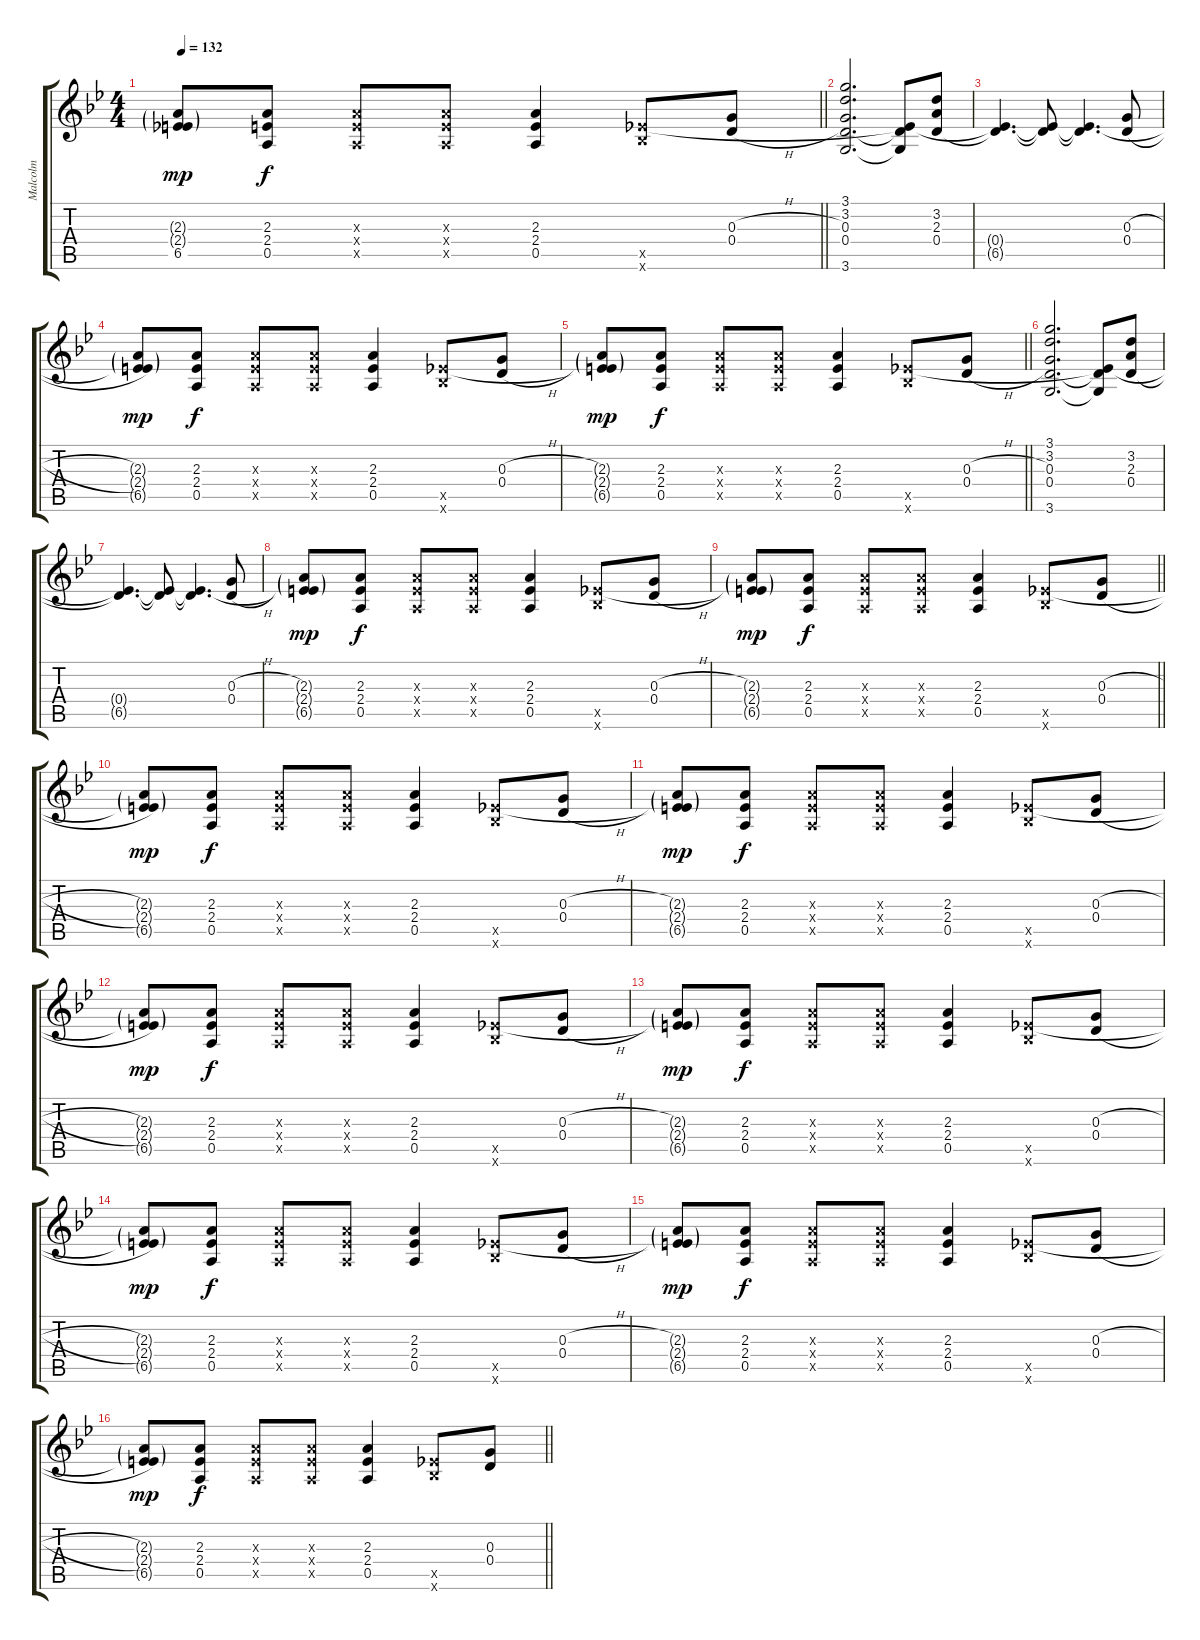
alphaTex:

\track ("Malcolm" "Malcolm") {instrument overdrivenguitar}
\staff {score tabs}
\tuning (E4 B3 G3 D3 A2 E2) {hide}
\ts (4 4)
\tempo 132
\clef g2
\barLineRight lightlight
\ks bb
(2.3{g} 2.4{g} 6.5{t}).8{dy mp} (2.3 2.4 0.5).8{dy f} (2.3{x} 2.4{x} 0.5{x}).8 (2.3{x} 2.4{x} 0.5{x}).8 (2.3 2.4 0.5).4 (6.5{x} 6.6{x}).8 (0.3{h} 0.4{h}).8 |
(3.1 3.2 0.3 0.4 3.6).2{d} (0.4{t} 6.5{t} 3.6{t}).8 (3.2 2.3 0.4).8 |
(0.4{t} 6.5{t}).4{d} (0.4{t} 6.5{t}).8 (0.4{t} 6.5{t}).4{d} (0.3{h} 0.4{h}).8 |
(2.3{g} 2.4{g} 6.5{t}).8{dy mp} (2.3 2.4 0.5).8{dy f} (2.3{x} 2.4{x} 0.5{x}).8 (2.3{x} 2.4{x} 0.5{x}).8 (2.3 2.4 0.5).4 (6.5{x} 6.6{x}).8 (0.3{h} 0.4{h}).8 |
\barLineRight lightlight
(2.3{g} 2.4{g} 6.5{t}).8{dy mp} (2.3 2.4 0.5).8{dy f} (2.3{x} 2.4{x} 0.5{x}).8 (2.3{x} 2.4{x} 0.5{x}).8 (2.3 2.4 0.5).4 (6.5{x} 6.6{x}).8 (0.3{h} 0.4{h}).8 |
(3.1 3.2 0.3 0.4 3.6).2{d} (0.4{t} 6.5{t} 3.6{t}).8 (3.2 2.3 0.4).8 |
(0.4{t} 6.5{t}).4{d} (0.4{t} 6.5{t}).8 (0.4{t} 6.5{t}).4{d} (0.3{h} 0.4{h}).8 |
(2.3{g} 2.4{g} 6.5{t}).8{dy mp} (2.3 2.4 0.5).8{dy f} (2.3{x} 2.4{x} 0.5{x}).8 (2.3{x} 2.4{x} 0.5{x}).8 (2.3 2.4 0.5).4 (6.5{x} 6.6{x}).8 (0.3{h} 0.4{h}).8 |
\barLineRight lightlight
(2.3{g} 2.4{g} 6.5{t}).8{dy mp} (2.3 2.4 0.5).8{dy f} (2.3{x} 2.4{x} 0.5{x}).8 (2.3{x} 2.4{x} 0.5{x}).8 (2.3 2.4 0.5).4 (6.5{x} 6.6{x}).8 (0.3{h} 0.4{h}).8 |
(2.3{g} 2.4{g} 6.5{t}).8{dy mp} (2.3 2.4 0.5).8{dy f} (2.3{x} 2.4{x} 0.5{x}).8 (2.3{x} 2.4{x} 0.5{x}).8 (2.3 2.4 0.5).4 (6.5{x} 6.6{x}).8 (0.3{h} 0.4{h}).8 |
(2.3{g} 2.4{g} 6.5{t}).8{dy mp} (2.3 2.4 0.5).8{dy f} (2.3{x} 2.4{x} 0.5{x}).8 (2.3{x} 2.4{x} 0.5{x}).8 (2.3 2.4 0.5).4 (6.5{x} 6.6{x}).8 (0.3{h} 0.4{h}).8 |
(2.3{g} 2.4{g} 6.5{t}).8{dy mp} (2.3 2.4 0.5).8{dy f} (2.3{x} 2.4{x} 0.5{x}).8 (2.3{x} 2.4{x} 0.5{x}).8 (2.3 2.4 0.5).4 (6.5{x} 6.6{x}).8 (0.3{h} 0.4{h}).8 |
(2.3{g} 2.4{g} 6.5{t}).8{dy mp} (2.3 2.4 0.5).8{dy f} (2.3{x} 2.4{x} 0.5{x}).8 (2.3{x} 2.4{x} 0.5{x}).8 (2.3 2.4 0.5).4 (6.5{x} 6.6{x}).8 (0.3{h} 0.4{h}).8 |
(2.3{g} 2.4{g} 6.5{t}).8{dy mp} (2.3 2.4 0.5).8{dy f} (2.3{x} 2.4{x} 0.5{x}).8 (2.3{x} 2.4{x} 0.5{x}).8 (2.3 2.4 0.5).4 (6.5{x} 6.6{x}).8 (0.3{h} 0.4{h}).8 |
(2.3{g} 2.4{g} 6.5{t}).8{dy mp} (2.3 2.4 0.5).8{dy f} (2.3{x} 2.4{x} 0.5{x}).8 (2.3{x} 2.4{x} 0.5{x}).8 (2.3 2.4 0.5).4 (6.5{x} 6.6{x}).8 (0.3{h} 0.4{h}).8 |
\barLineRight lightlight
(2.3{g} 2.4{g} 6.5{t}).8{dy mp} (2.3 2.4 0.5).8{dy f} (2.3{x} 2.4{x} 0.5{x}).8 (2.3{x} 2.4{x} 0.5{x}).8 (2.3 2.4 0.5).4 (6.5{x} 6.6{x}).8 (0.3{h} 0.4{h}).8
